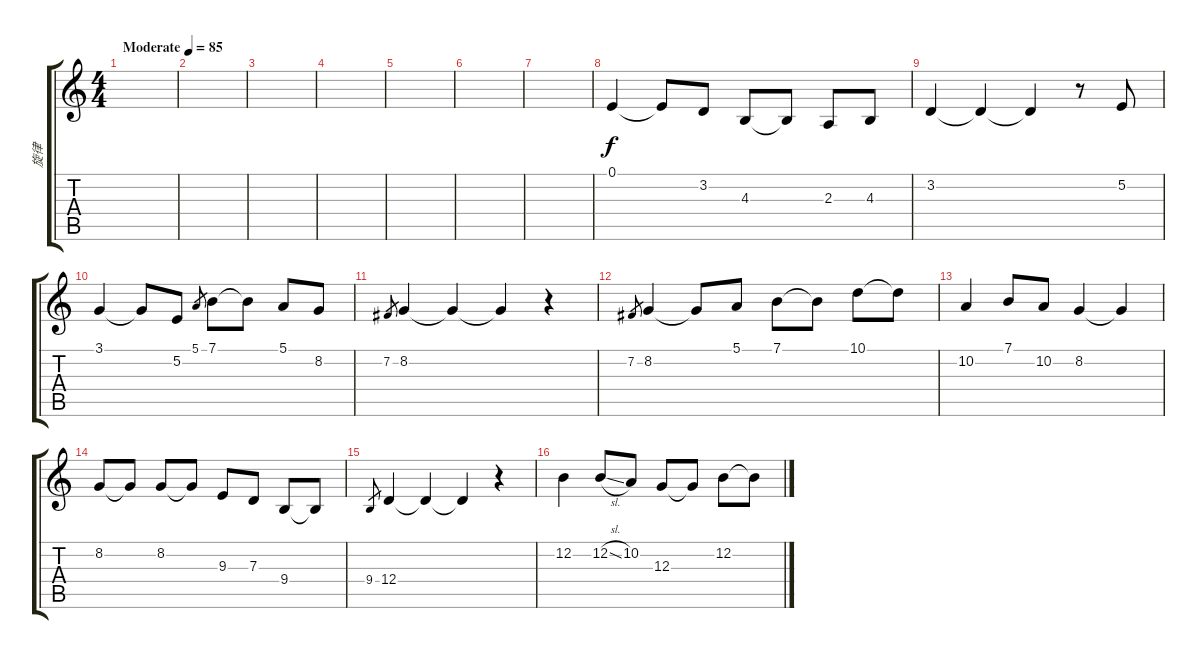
\track ("旋律" "旋律") {instrument fx7echoes}
\staff {score tabs}
\tuning (E4 B3 G3 D3 A2 E2) {hide}
\ts (4 4)
\tempo (85 "Moderate")
\clef g2
\ks c
|
|
|
|
|
|
|
0.1.4 0.1{t}.8 3.2.8 4.3.8 4.3{t}.8 2.3.8 4.3.8 |
3.2.4 3.2{t}.4 3.2{t}.4 r.8 5.2.8 |
3.1.4 3.1{t}.8 5.2.8 5.1.8{gr} 7.1.8 7.1{t}.8 5.1.8 8.2.8 |
7.2.8{gr} 8.2.4 8.2{t}.4 8.2{t}.4 r.4 |
7.2.8{gr} 8.2.4 8.2{t}.8 5.1.8 7.1.8 7.1{t}.8 10.1.8 10.1{t}.8 |
10.2.4 7.1.8 10.2.8 8.2.4 8.2{t}.4 |
8.2.8 8.2{t}.8 8.2.8 8.2{t}.8 9.3.8 7.3.8 9.4.8 9.4{t}.8 |
9.4.8{gr} 12.4.4 12.4{t}.4 12.4{t}.4 r.4 |
12.2.4 12.2{sl}.8 10.2.8 12.3.8 12.3{t}.8 12.2.8 12.2{t}.8
